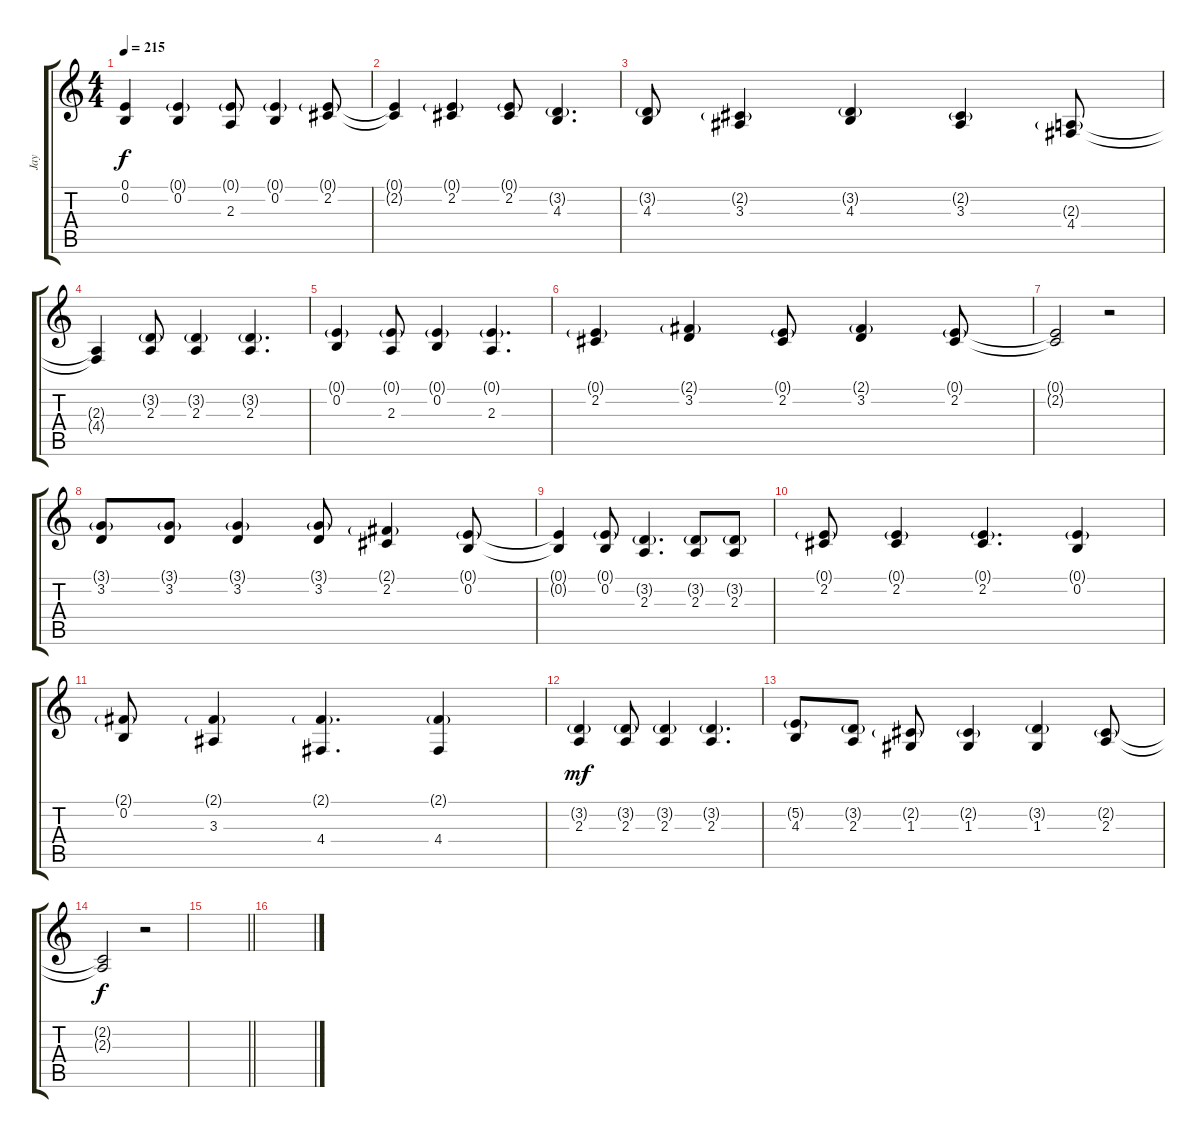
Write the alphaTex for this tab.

\track ("Jay" "Jay") {instrument bassoon}
\staff {score tabs}
\tuning (E4 B3 G3 D3 A2 E2) {hide}
\ts (4 4)
\tempo 215
\clef g2
\ks c
(0.1{t} 0.2{t}).4{dy f} (0.1{g} 0.2).4 (0.1{g} 2.3).8 (0.1{g} 0.2).4 (0.1{g} 2.2).8 |
(0.1{t} 2.2{t}).4 (0.1{g} 2.2).4 (0.1{g} 2.2).8 (3.2{g} 4.3).4{d} |
(3.2{g} 4.3).8 (2.2{g} 3.3).4 (3.2{g} 4.3).4 (2.2{g} 3.3).4 (2.3{g} 4.4).8 |
(2.3{t} 4.4{t}).4 (3.2{g} 2.3).8 (3.2{g} 2.3).4 (3.2{g} 2.3).4{d} |
(0.1{g} 0.2).4 (0.1{g} 2.3).8 (0.1{g} 0.2).4 (0.1{g} 2.3).4{d} |
(0.1{g} 2.2).4 (2.1{g} 3.2).4 (0.1{g} 2.2).8 (2.1{g} 3.2).4 (0.1{g} 2.2).8 |
(0.1{t} 2.2{t}).2 r.2 |
(3.1{g} 3.2).8 (3.1{g} 3.2).8 (3.1{g} 3.2).4 (3.1{g} 3.2).8 (2.1{g} 2.2).4 (0.1{g} 0.2).8 |
(0.1{t} 0.2{t}).4 (0.1{g} 0.2).8 (3.2{g} 2.3).4{d} (3.2{g} 2.3).8 (3.2{g} 2.3).8 |
(0.1{g} 2.2).8 (0.1{g} 2.2).4 (0.1{g} 2.2).4{d} (0.1{g} 0.2).4 |
(2.1{g} 0.2).8 (2.1{g} 3.3).4 (2.1{g} 4.4).4{d} (2.1{g} 4.4).4 |
(3.2{g} 2.3).4{dy mf} (3.2{g} 2.3).8 (3.2{g} 2.3).4 (3.2{g} 2.3).4{d} |
(5.2{g} 4.3).8 (3.2{g} 2.3).8 (2.2{g} 1.3).8 (2.2{g} 1.3).4 (3.2{g} 1.3).4 (2.2{g} 2.3).8 |
(2.2{t} 2.3{t}).2{dy f} r.2 |
\barLineRight lightlight
|
\section ("" "")
